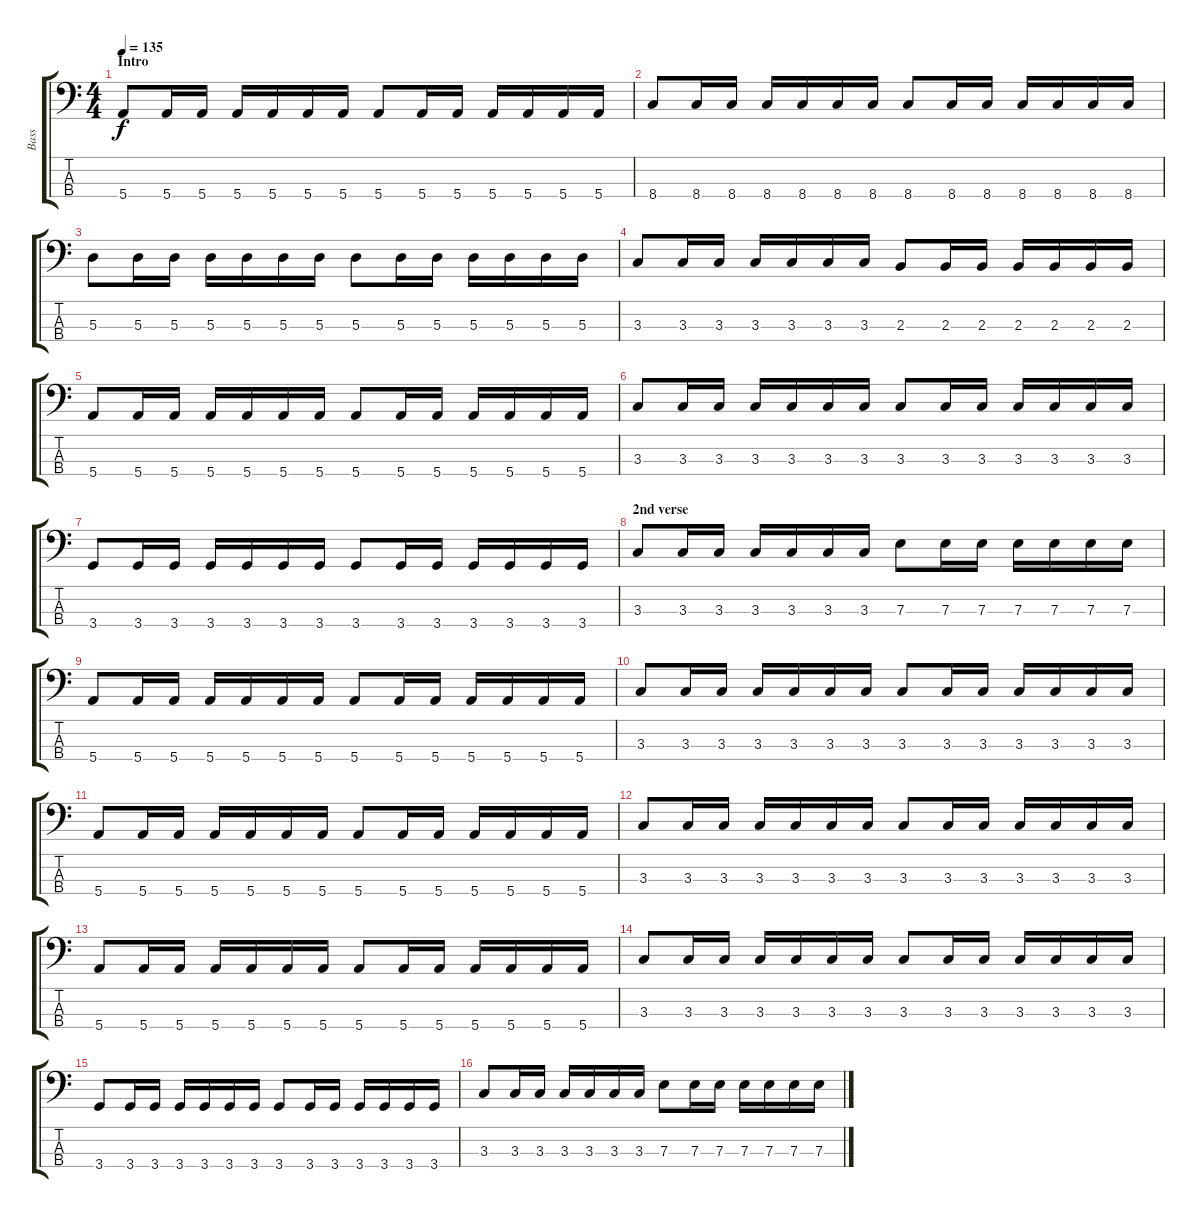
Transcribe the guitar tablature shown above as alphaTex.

\track ("Bass" "Bass") {instrument electricbassfinger}
\staff {score tabs}
\tuning (G2 D2 A1 E1) {hide}
\ts (4 4)
\section ("" "Intro")
\tempo 135
\clef f4
\ks c
5.4.8{dy f} 5.4.16 5.4.16 5.4.16 5.4.16 5.4.16 5.4.16 5.4.8 5.4.16 5.4.16 5.4.16 5.4.16 5.4.16 5.4.16 |
8.4.8 8.4.16 8.4.16 8.4.16 8.4.16 8.4.16 8.4.16 8.4.8 8.4.16 8.4.16 8.4.16 8.4.16 8.4.16 8.4.16 |
5.3.8 5.3.16 5.3.16 5.3.16 5.3.16 5.3.16 5.3.16 5.3.8 5.3.16 5.3.16 5.3.16 5.3.16 5.3.16 5.3.16 |
3.3.8 3.3.16 3.3.16 3.3.16 3.3.16 3.3.16 3.3.16 2.3.8 2.3.16 2.3.16 2.3.16 2.3.16 2.3.16 2.3.16 |
5.4.8 5.4.16 5.4.16 5.4.16 5.4.16 5.4.16 5.4.16 5.4.8 5.4.16 5.4.16 5.4.16 5.4.16 5.4.16 5.4.16 |
3.3.8 3.3.16 3.3.16 3.3.16 3.3.16 3.3.16 3.3.16 3.3.8 3.3.16 3.3.16 3.3.16 3.3.16 3.3.16 3.3.16 |
3.4.8 3.4.16 3.4.16 3.4.16 3.4.16 3.4.16 3.4.16 3.4.8 3.4.16 3.4.16 3.4.16 3.4.16 3.4.16 3.4.16 |
\section ("" "2nd verse")
3.3.8 3.3.16 3.3.16 3.3.16 3.3.16 3.3.16 3.3.16 7.3.8 7.3.16 7.3.16 7.3.16 7.3.16 7.3.16 7.3.16 |
5.4.8 5.4.16 5.4.16 5.4.16 5.4.16 5.4.16 5.4.16 5.4.8 5.4.16 5.4.16 5.4.16 5.4.16 5.4.16 5.4.16 |
3.3.8 3.3.16 3.3.16 3.3.16 3.3.16 3.3.16 3.3.16 3.3.8 3.3.16 3.3.16 3.3.16 3.3.16 3.3.16 3.3.16 |
5.4.8 5.4.16 5.4.16 5.4.16 5.4.16 5.4.16 5.4.16 5.4.8 5.4.16 5.4.16 5.4.16 5.4.16 5.4.16 5.4.16 |
3.3.8 3.3.16 3.3.16 3.3.16 3.3.16 3.3.16 3.3.16 3.3.8 3.3.16 3.3.16 3.3.16 3.3.16 3.3.16 3.3.16 |
5.4.8 5.4.16 5.4.16 5.4.16 5.4.16 5.4.16 5.4.16 5.4.8 5.4.16 5.4.16 5.4.16 5.4.16 5.4.16 5.4.16 |
3.3.8 3.3.16 3.3.16 3.3.16 3.3.16 3.3.16 3.3.16 3.3.8 3.3.16 3.3.16 3.3.16 3.3.16 3.3.16 3.3.16 |
3.4.8 3.4.16 3.4.16 3.4.16 3.4.16 3.4.16 3.4.16 3.4.8 3.4.16 3.4.16 3.4.16 3.4.16 3.4.16 3.4.16 |
3.3.8 3.3.16 3.3.16 3.3.16 3.3.16 3.3.16 3.3.16 7.3.8 7.3.16 7.3.16 7.3.16 7.3.16 7.3.16 7.3.16
